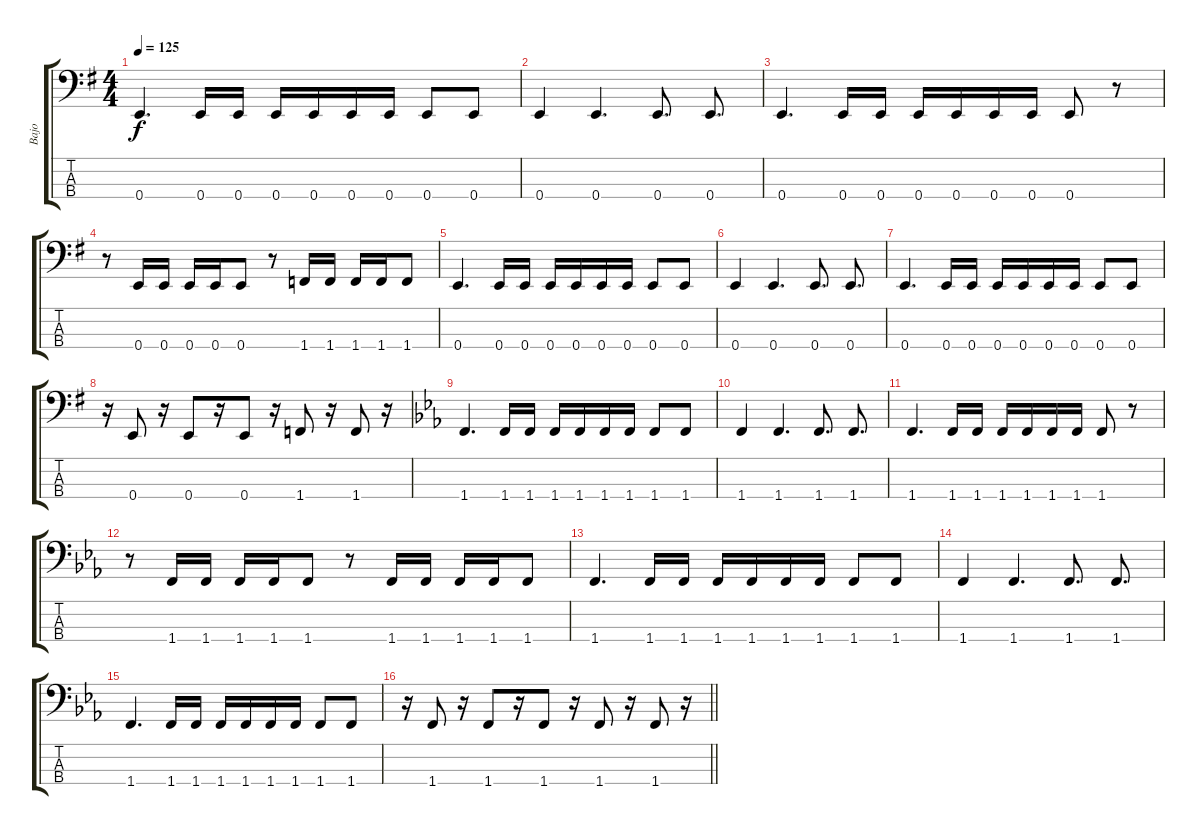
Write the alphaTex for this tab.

\track ("Bajo" "Bajo") {instrument electricbassfinger}
\staff {score tabs}
\tuning (G2 D2 A1 E1) {hide}
\ts (4 4)
\tempo 125
\clef f4
\ks g
0.4.4{d dy f} 0.4.16 0.4.16 0.4.16 0.4.16 0.4.16 0.4.16 0.4.8 0.4.8 |
0.4.4 0.4.4{d} 0.4.8{d} 0.4.8{d} |
0.4.4{d} 0.4.16 0.4.16 0.4.16 0.4.16 0.4.16 0.4.16 0.4.8 r.8 |
r.8 0.4.16 0.4.16 0.4.16 0.4.16 0.4.8 r.8 1.4.16 1.4.16 1.4.16 1.4.16 1.4.8 |
0.4.4{d} 0.4.16 0.4.16 0.4.16 0.4.16 0.4.16 0.4.16 0.4.8 0.4.8 |
0.4.4 0.4.4{d} 0.4.8{d} 0.4.8{d} |
0.4.4{d} 0.4.16 0.4.16 0.4.16 0.4.16 0.4.16 0.4.16 0.4.8 0.4.8 |
r.16 0.4.8 r.16 0.4.8 r.16 0.4.8 r.16 1.4.8 r.16 1.4.8 r.16 |
\ks eb
1.4.4{d} 1.4.16 1.4.16 1.4.16 1.4.16 1.4.16 1.4.16 1.4.8 1.4.8 |
1.4.4 1.4.4{d} 1.4.8{d} 1.4.8{d} |
1.4.4{d} 1.4.16 1.4.16 1.4.16 1.4.16 1.4.16 1.4.16 1.4.8 r.8 |
r.8 1.4.16 1.4.16 1.4.16 1.4.16 1.4.8 r.8 1.4.16 1.4.16 1.4.16 1.4.16 1.4.8 |
1.4.4{d} 1.4.16 1.4.16 1.4.16 1.4.16 1.4.16 1.4.16 1.4.8 1.4.8 |
1.4.4 1.4.4{d} 1.4.8{d} 1.4.8{d} |
1.4.4{d} 1.4.16 1.4.16 1.4.16 1.4.16 1.4.16 1.4.16 1.4.8 1.4.8 |
\barLineRight lightlight
r.16 1.4.8 r.16 1.4.8 r.16 1.4.8 r.16 1.4.8 r.16 1.4.8 r.16
